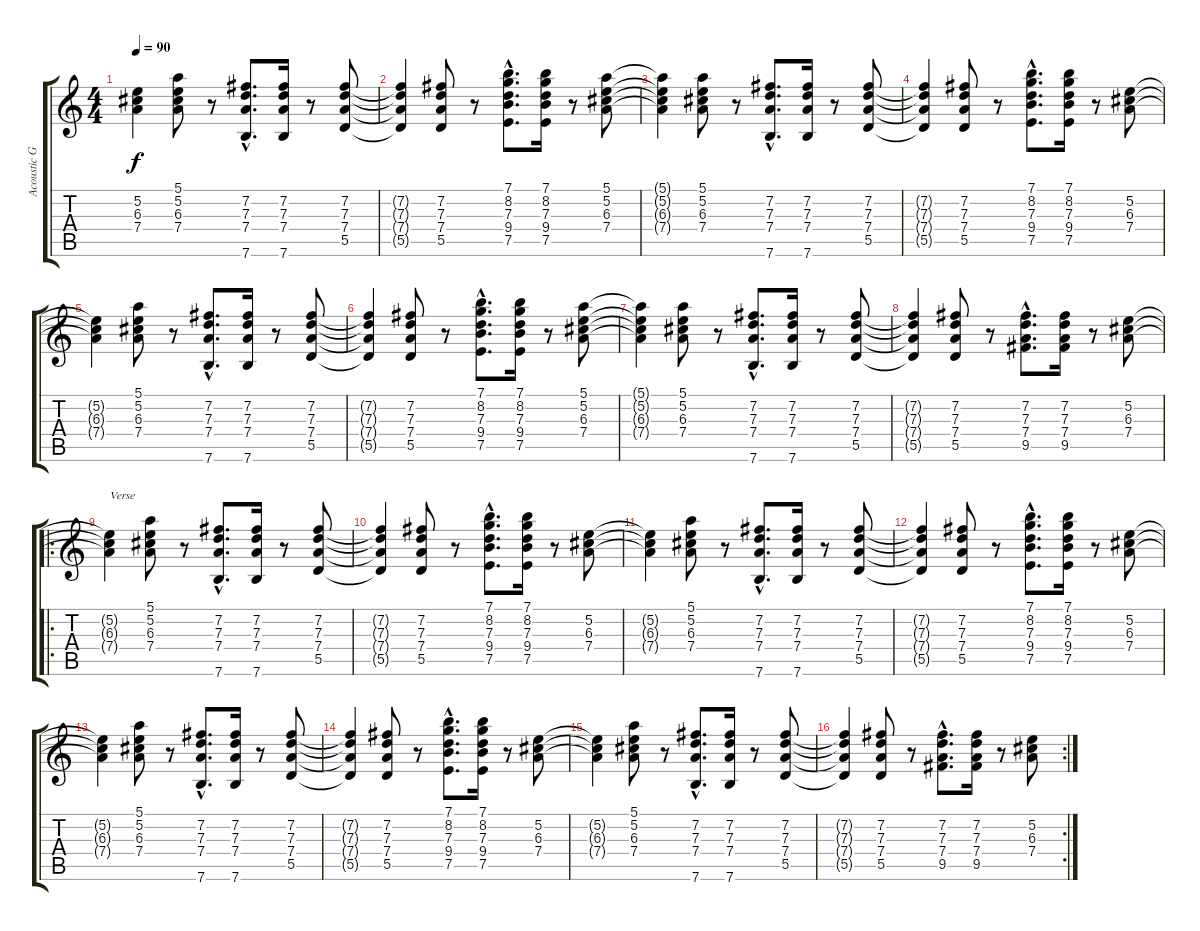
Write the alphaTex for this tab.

\track ("Acoustic Guitar 1" "Acoustic G") {instrument acousticguitarsteel}
\staff {score tabs}
\tuning (E4 B3 G3 D3 A2 E2) {hide}
\ts (4 4)
\tempo 90
\clef g2
\ks c
(5.2 6.3 7.4).4{dy f instrument acousticguitarsteel} (5.1 5.2 6.3 7.4).8 r.8 (7.2{hac} 7.3{hac} 7.4{hac} 7.6{hac}).8{d} (7.2 7.3 7.4 7.6).16 r.8 (7.2 7.3 7.4 5.5).8 |
(7.2{t} 7.3{t} 7.4{t} 5.5{t}).4 (7.2 7.3 7.4 5.5).8 r.8 (7.1{hac} 8.2{hac} 7.3{hac} 9.4{hac} 7.5{hac}).8{d} (7.1 8.2 7.3 9.4 7.5).16 r.8 (5.1 5.2 6.3 7.4).8 |
(5.1{t} 5.2{t} 6.3{t} 7.4{t}).4 (5.1 5.2 6.3 7.4).8 r.8 (7.2{hac} 7.3{hac} 7.4{hac} 7.6{hac}).8{d} (7.2 7.3 7.4 7.6).16 r.8 (7.2 7.3 7.4 5.5).8 |
(7.2{t} 7.3{t} 7.4{t} 5.5{t}).4 (7.2 7.3 7.4 5.5).8 r.8 (7.1{hac} 8.2{hac} 7.3{hac} 9.4{hac} 7.5{hac}).8{d} (7.1 8.2 7.3 9.4 7.5).16 r.8 (5.2 6.3 7.4).8 |
(5.2{t} 6.3{t} 7.4{t}).4 (5.1 5.2 6.3 7.4).8 r.8 (7.2{hac} 7.3{hac} 7.4{hac} 7.6{hac}).8{d} (7.2 7.3 7.4 7.6).16 r.8 (7.2 7.3 7.4 5.5).8 |
(7.2{t} 7.3{t} 7.4{t} 5.5{t}).4 (7.2 7.3 7.4 5.5).8 r.8 (7.1{hac} 8.2{hac} 7.3{hac} 9.4{hac} 7.5{hac}).8{d} (7.1 8.2 7.3 9.4 7.5).16 r.8 (5.1 5.2 6.3 7.4).8 |
(5.1{t} 5.2{t} 6.3{t} 7.4{t}).4 (5.1 5.2 6.3 7.4).8 r.8 (7.2{hac} 7.3{hac} 7.4{hac} 7.6{hac}).8{d} (7.2 7.3 7.4 7.6).16 r.8 (7.2 7.3 7.4 5.5).8 |
(7.2{t} 7.3{t} 7.4{t} 5.5{t}).4 (7.2 7.3 7.4 5.5).8 r.8 (7.2{hac} 7.3{hac} 7.4{hac} 9.5{hac}).8{d} (7.2 7.3 7.4 9.5).16 r.8 (5.2 6.3 7.4).8 |
\ro
(5.2{t} 6.3{t} 7.4{t}).4{txt "Verse"} (5.1 5.2 6.3 7.4).8 r.8 (7.2{hac} 7.3{hac} 7.4{hac} 7.6{hac}).8{d} (7.2 7.3 7.4 7.6).16 r.8 (7.2 7.3 7.4 5.5).8 |
(7.2{t} 7.3{t} 7.4{t} 5.5{t}).4 (7.2 7.3 7.4 5.5).8 r.8 (7.1{hac} 8.2{hac} 7.3{hac} 9.4{hac} 7.5{hac}).8{d} (7.1 8.2 7.3 9.4 7.5).16 r.8 (5.2 6.3 7.4).8 |
(5.2{t} 6.3{t} 7.4{t}).4 (5.1 5.2 6.3 7.4).8 r.8 (7.2{hac} 7.3{hac} 7.4{hac} 7.6{hac}).8{d} (7.2 7.3 7.4 7.6).16 r.8 (7.2 7.3 7.4 5.5).8 |
(7.2{t} 7.3{t} 7.4{t} 5.5{t}).4 (7.2 7.3 7.4 5.5).8 r.8 (7.1{hac} 8.2{hac} 7.3{hac} 9.4{hac} 7.5{hac}).8{d} (7.1 8.2 7.3 9.4 7.5).16 r.8 (5.2 6.3 7.4).8 |
(5.2{t} 6.3{t} 7.4{t}).4 (5.1 5.2 6.3 7.4).8 r.8 (7.2{hac} 7.3{hac} 7.4{hac} 7.6{hac}).8{d} (7.2 7.3 7.4 7.6).16 r.8 (7.2 7.3 7.4 5.5).8 |
(7.2{t} 7.3{t} 7.4{t} 5.5{t}).4 (7.2 7.3 7.4 5.5).8 r.8 (7.1{hac} 8.2{hac} 7.3{hac} 9.4{hac} 7.5{hac}).8{d} (7.1 8.2 7.3 9.4 7.5).16 r.8 (5.2 6.3 7.4).8 |
(5.2{t} 6.3{t} 7.4{t}).4 (5.1 5.2 6.3 7.4).8 r.8 (7.2{hac} 7.3{hac} 7.4{hac} 7.6{hac}).8{d} (7.2 7.3 7.4 7.6).16 r.8 (7.2 7.3 7.4 5.5).8 |
\rc 2
(7.2{t} 7.3{t} 7.4{t} 5.5{t}).4 (7.2 7.3 7.4 5.5).8 r.8 (7.2{hac} 7.3{hac} 7.4{hac} 9.5{hac}).8{d} (7.2 7.3 7.4 9.5).16 r.8 (5.2 6.3 7.4).8
